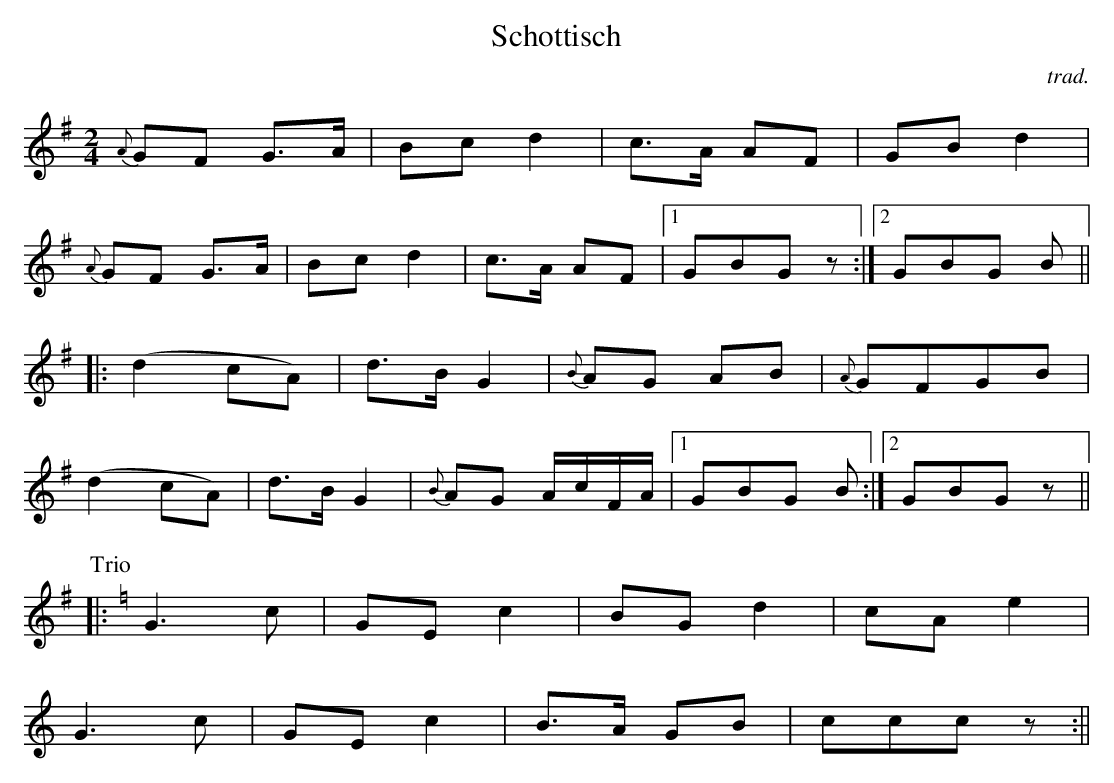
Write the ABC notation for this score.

X:1
T:Schottisch
M:2/4
L:1/16
C:trad.
K:G
{A}G2F2 G3A|B2c2d4|c3A A2F2|G2B2d4|
{A}G2F2 G3A|B2c2d4|c3A A2F2|1G2B2G2z2:|2G2B2G2 B2||
|:(d4 c2A2)|d3BG4|{B}A2G2 A2B2|{A}G2F2G2B2|
(d4 c2A2)|d3BG4|{B}A2G2 AcFA|1G2B2G2 B2:|2G2B2G2z2||
P:Trio
K:C
|:G6c2|G2E2 c4|B2G2d4|c2A2e4|
G6c2|G2E2c4|B3A G2B2|c2c2c2z2:||
